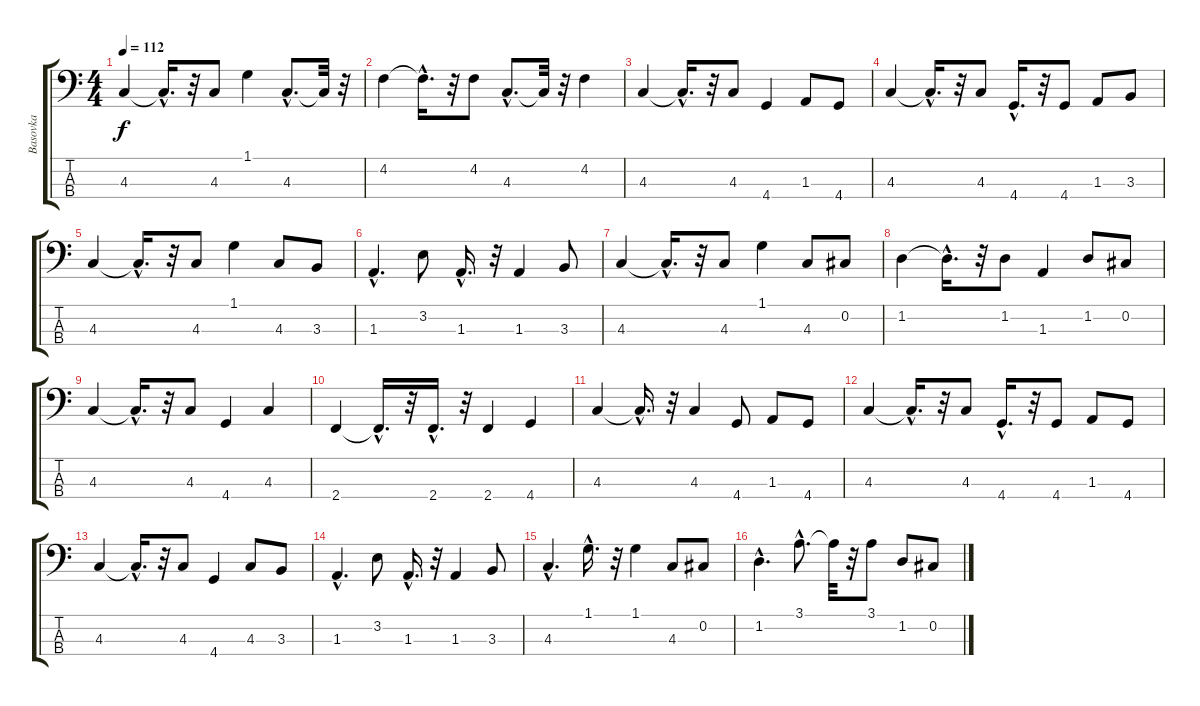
\track ("Basovka" "Basovka") {instrument electricbassfinger}
\staff {score tabs}
\tuning (Gb2 Db2 Ab1 Eb1) {hide}
\ts (4 4)
\tempo 112
\clef f4
\ks c
4.3.4{dy f} 4.3{hac t}.16{d} r.32 4.3.8 1.1.4 4.3{hac}.8{d} 4.3{t}.32 r.32 |
4.2.4 4.2{hac t}.16{d} r.32 4.2.8 4.3{hac}.8{d} 4.3{t}.32 r.32 4.2.4 |
4.3.4 4.3{hac t}.16{d} r.32 4.3.8 4.4.4 1.3.8 4.4.8 |
4.3.4 4.3{hac t}.16{d} r.32 4.3.8 4.4{hac}.16{d} r.32 4.4.8 1.3.8 3.3.8 |
4.3.4 4.3{hac t}.16{d} r.32 4.3.8 1.1.4 4.3.8 3.3.8 |
1.3{hac}.4{d} 3.2.8 1.3{hac}.16{d} r.32 1.3.4 3.3.8 |
4.3.4 4.3{hac t}.16{d} r.32 4.3.8 1.1.4 4.3.8 0.2.8 |
1.2.4 1.2{hac t}.16{d} r.32 1.2.8 1.3.4 1.2.8 0.2.8 |
4.3.4 4.3{hac t}.16{d} r.32 4.3.8 4.4.4 4.3.4 |
2.4.4 2.4{hac t}.16{d} r.32 2.4{hac}.16{d} r.32 2.4.4 4.4.4 |
4.3.4 4.3{hac t}.16{d} r.32 4.3.4 4.4.8 1.3.8 4.4.8 |
4.3.4 4.3{hac t}.16{d} r.32 4.3.8 4.4{hac}.16{d} r.32 4.4.8 1.3.8 4.4.8 |
4.3.4 4.3{hac t}.16{d} r.32 4.3.8 4.4.4 4.3.8 3.3.8 |
1.3{hac}.4{d} 3.2.8 1.3{hac}.16{d} r.32 1.3.4 3.3.8 |
4.3{hac}.4{d} 1.1{hac}.16{d} r.32 1.1.4 4.3.8 0.2.8 |
1.2{hac}.4{d} 3.1{hac}.8{d} 3.1{t}.32 r.32 3.1.8 1.2.8 0.2.8
